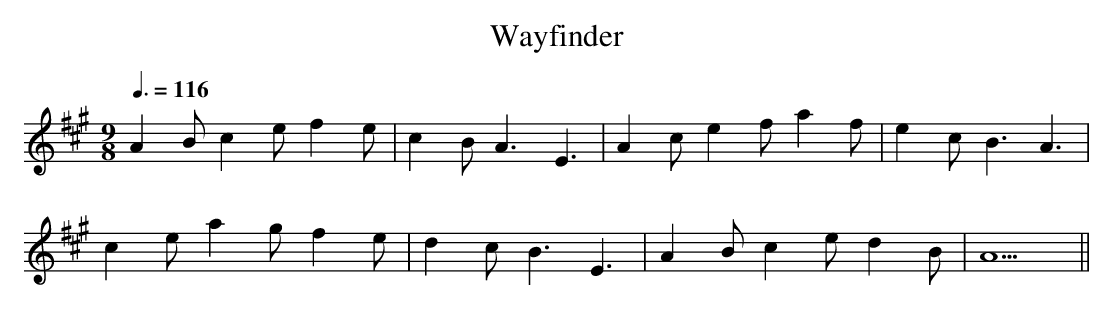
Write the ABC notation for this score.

X:1
T:Wayfinder
M:9/8
L:1/8
Q:3/8=116
K:A
A2 B c2 e f2 e | c2 B A3 E3 | A2 c e2 f a2 f | e2 c B3 A3 |
c2 e a2 g f2 e | d2 c B3 E3 | A2 B c2 e d2 B | A9 ||
